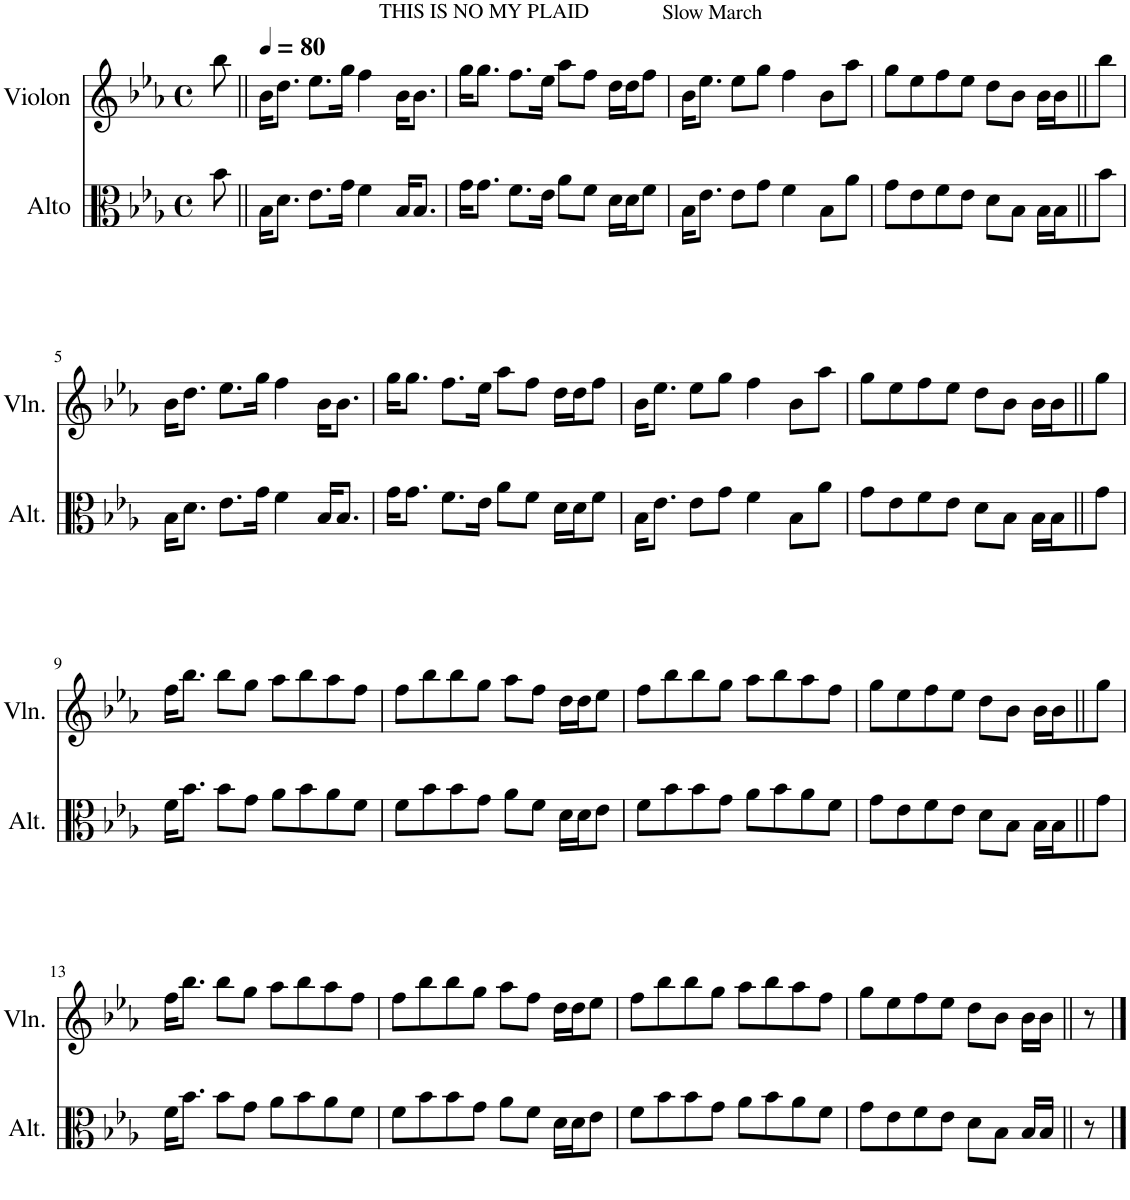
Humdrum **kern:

**kern	**kern
*part2	*part1
*staff2	*staff1
*I"Alto	*I"Violon
*I'Alt.	*I'Vln.
*clefC3	*clefG2
*k[b-e-a-]	*k[b-e-a-]
*M4/4	*M4/4
*met(c)	*met(c)
=	=
8b-\	8bb-\
=1||	=1||
*	*MM80
16B-\KL	16b-\KL
8.d\J	8.dd\J
8.e-\L	8.ee-\L
16g\Jk	16gg\Jk
!	!LO:TX:a:t=THIS IS NO MY PLAID
4f\	4ff\
16B-/KL	16b-\KL
8.B-/J	8.b-\J
=2	=2
16g\KL	16gg\KL
8.g\J	8.gg\J
8.f\L	8.ff\L
16e-\Jk	16ee-\Jk
8a-\L	8aa-\L
8f\J	8ff\J
16d\LL	16dd\LL
16d\J	16dd\J
8f\J	8ff\J
=3	=3
!	!LO:TX:a:t=Slow March
16B-\KL	16b-\KL
8.e-\J	8.ee-\J
8e-\L	8ee-\L
8g\J	8gg\J
4f\	4ff\
8B-\L	8b-\L
8a-\J	8aa-\J
=4	=4
8g\L	8gg\L
8e-\	8ee-\
8f\	8ff\
8e-\J	8ee-\J
8d\L	8dd\L
8B-\J	8b-\J
16B-\LL	16b-\LL
16B-\J	16b-\J
8b-\J	8bb-\J
!!LO:LB:g=z
=5	=5
16B-\KL	16b-\KL
8.d\J	8.dd\J
8.e-\L	8.ee-\L
16g\Jk	16gg\Jk
4f\	4ff\
16B-/KL	16b-\KL
8.B-/J	8.b-\J
=6	=6
16g\KL	16gg\KL
8.g\J	8.gg\J
8.f\L	8.ff\L
16e-\Jk	16ee-\Jk
8a-\L	8aa-\L
8f\J	8ff\J
16d\LL	16dd\LL
16d\J	16dd\J
8f\J	8ff\J
=7	=7
16B-\KL	16b-\KL
8.e-\J	8.ee-\J
8e-\L	8ee-\L
8g\J	8gg\J
4f\	4ff\
8B-\L	8b-\L
8a-\J	8aa-\J
=8	=8
8g\L	8gg\L
8e-\	8ee-\
8f\	8ff\
8e-\J	8ee-\J
8d\L	8dd\L
8B-\J	8b-\J
16B-\LL	16b-\LL
16B-\J	16b-\J
8g\J	8gg\J
!!LO:LB:g=z
=9	=9
16f\KL	16ff\KL
8.b-\J	8.bb-\J
8b-\L	8bb-\L
8g\J	8gg\J
8a-\L	8aa-\L
8b-\	8bb-\
8a-\	8aa-\
8f\J	8ff\J
=10	=10
8f\L	8ff\L
8b-\	8bb-\
8b-\	8bb-\
8g\J	8gg\J
8a-\L	8aa-\L
8f\J	8ff\J
16d\LL	16dd\LL
16d\J	16dd\J
8e-\J	8ee-\J
=11	=11
8f\L	8ff\L
8b-\	8bb-\
8b-\	8bb-\
8g\J	8gg\J
8a-\L	8aa-\L
8b-\	8bb-\
8a-\	8aa-\
8f\J	8ff\J
=12	=12
8g\L	8gg\L
8e-\	8ee-\
8f\	8ff\
8e-\J	8ee-\J
8d\L	8dd\L
8B-\J	8b-\J
16B-\LL	16b-\LL
16B-\J	16b-\J
8g\J	8gg\J
!!LO:LB:g=z
=13	=13
16f\KL	16ff\KL
8.b-\J	8.bb-\J
8b-\L	8bb-\L
8g\J	8gg\J
8a-\L	8aa-\L
8b-\	8bb-\
8a-\	8aa-\
8f\J	8ff\J
=14	=14
8f\L	8ff\L
8b-\	8bb-\
8b-\	8bb-\
8g\J	8gg\J
8a-\L	8aa-\L
8f\J	8ff\J
16d\LL	16dd\LL
16d\J	16dd\J
8e-\J	8ee-\J
=15	=15
8f\L	8ff\L
8b-\	8bb-\
8b-\	8bb-\
8g\J	8gg\J
8a-\L	8aa-\L
8b-\	8bb-\
8a-\	8aa-\
8f\J	8ff\J
=16	=16
8g\L	8gg\L
8e-\	8ee-\
8f\	8ff\
8e-\J	8ee-\J
8d\L	8dd\L
8B-\J	8b-\J
16B-/LL	16b-\LL
16B-/JJ	16b-\JJ
8r	8r
==	==
*-	*-
